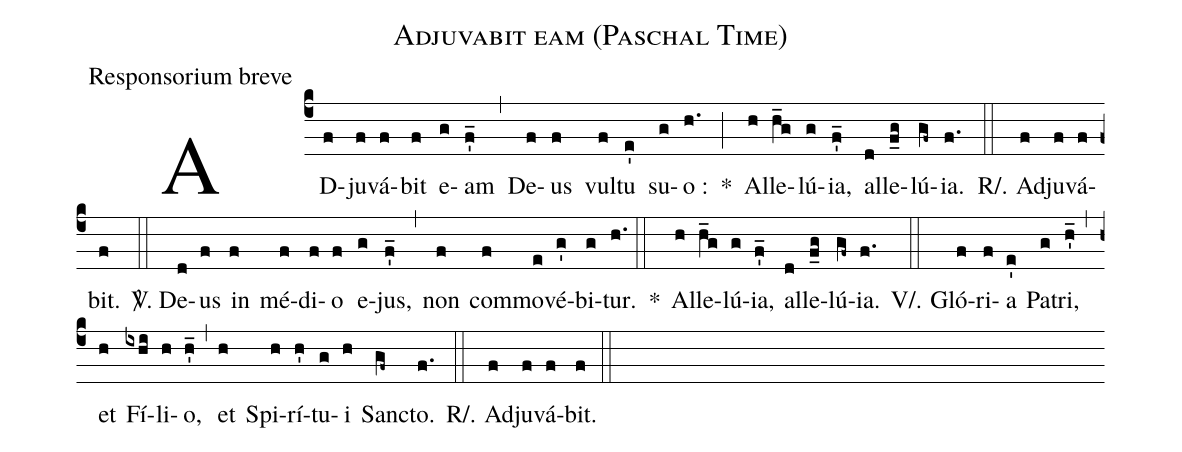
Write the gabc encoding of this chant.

name:Adjuvabit eam (Paschal Time);
office-part:Responsorium breve;
%%
(c4) AD(f)ju(f)vá(f)bit(f) e(g)am(f'_) (,) De(f)us(f) vul(f)tu(e') su(g)o :(h.) *(;) Al(h)le(h_g)lú(g){ia},(f'_) al(d)le(f_g)lú(gf~){ia}.(f.) (::)
R/. Ad(f)ju(f)vá(f)bit.(f) (::)
<sp>V/</sp>. De(d)us(f) in(f) mé(f)di(f)o(f) e(g)jus,(f'_) (,) non(f) com(f)mo(e)vé(g')bi(g)tur.(h.) (::)
*() Al(h)le(h_g)lú(g){ia},(f'_) al(d)le(f_g)lú(gf~){ia}.(f.) (::)
V/. Gló(f)ri(f)a(e') Pa(g)tri,(h'_) (,) et(h) Fí(ixhi)li(h)o,(h'_) (,) et(h) Spi(h)rí(h')tu(g)i(h) San(gf~)cto.(f.) (::)
R/. Ad(f)ju(f)vá(f)bit.(f) (::)
